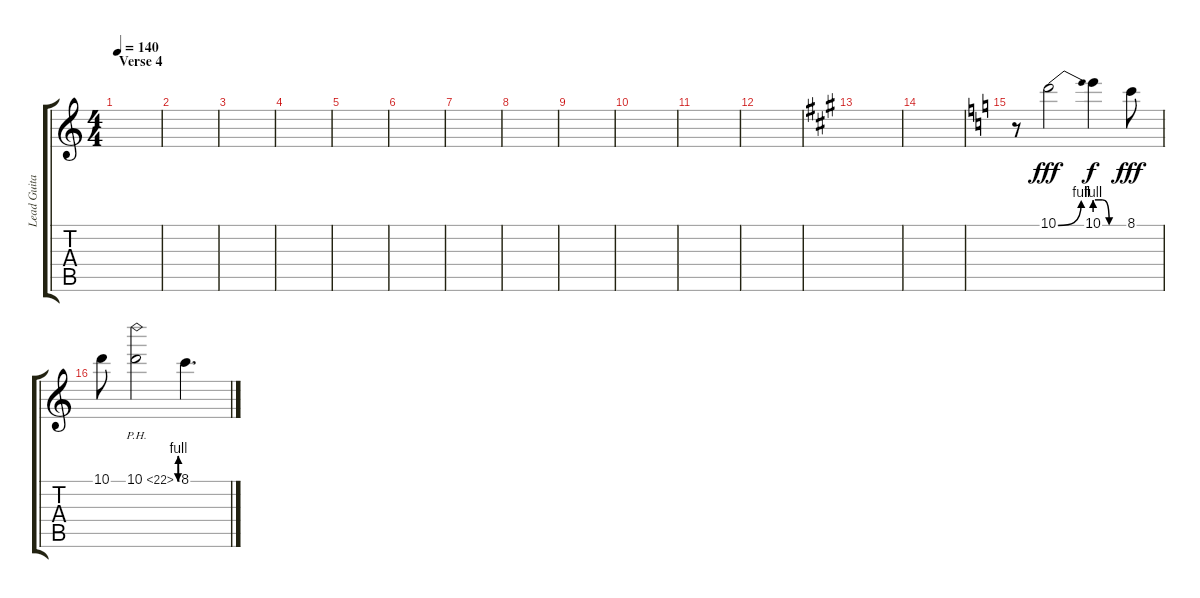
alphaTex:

\track ("Lead Guitar (Joel Carli)" "Lead Guita") {instrument acousticguitarsteel}
\staff {score tabs}
\tuning (E4 B3 G3 D3 A2 E2) {hide}
\ts (4 4)
\section ("" "Verse 4")
\tempo 140
\clef g2
\ks c
|
|
|
|
|
|
|
|
|
|
|
|
\ks a
|
|
\ks c
r.8 10.1{be (bend 0 0 60 4)}.2{dy fff} 10.1{be (custom 0 4 15 4 30 0 60 0)}.4{dy f} 8.1.8{dy fff} |
10.1.8 10.1{be (custom 0 0 10 4 20 4 30 0 60 0) ph 12}.2 8.1.4{d}
